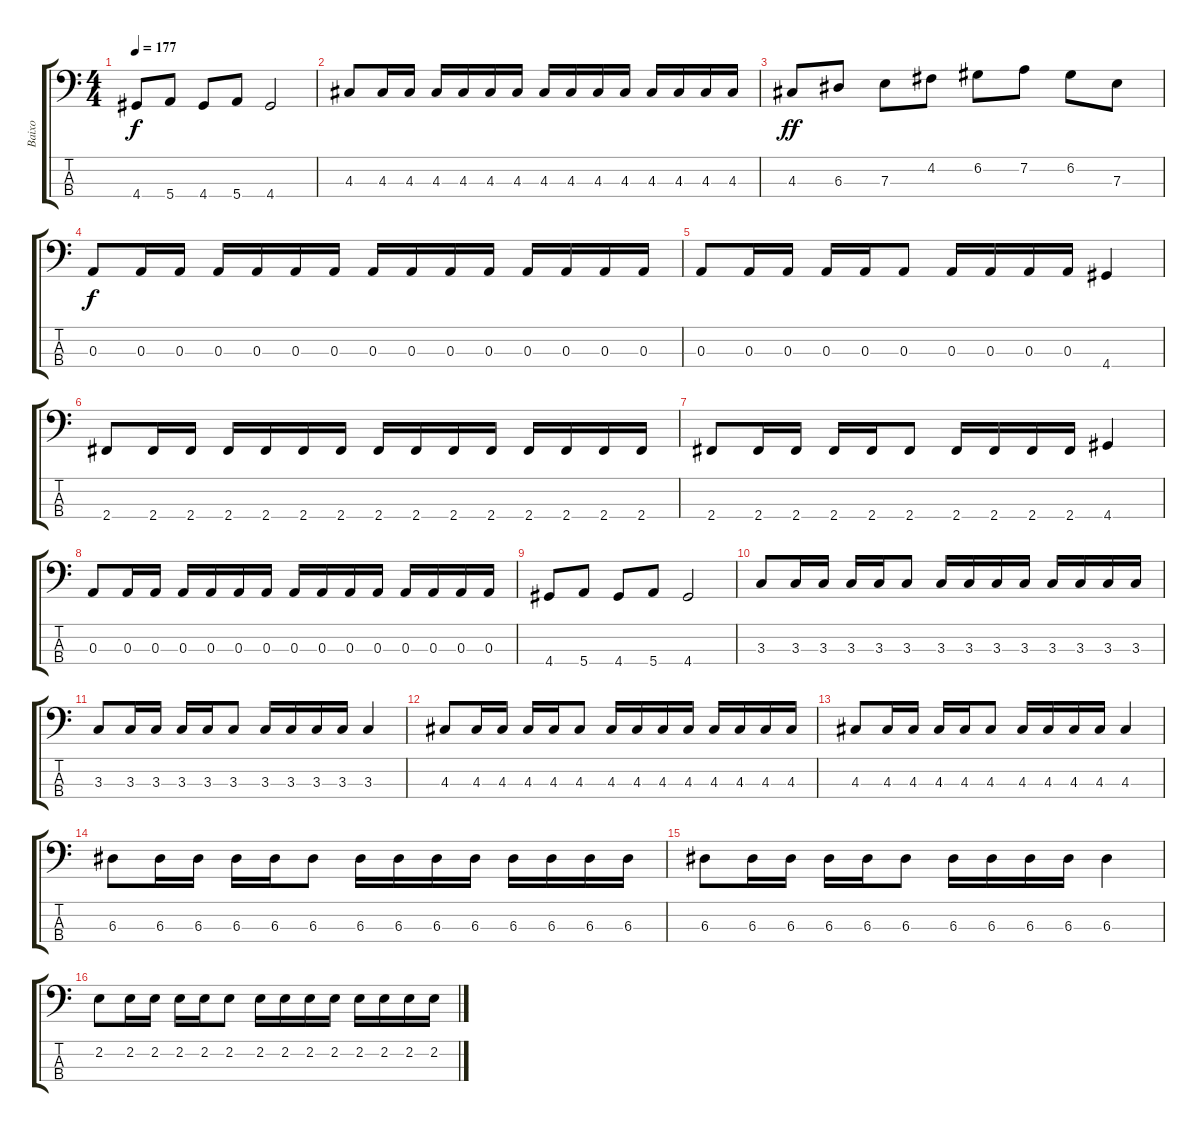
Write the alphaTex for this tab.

\track ("Baixo" "Baixo") {instrument electricbassfinger}
\staff {score tabs}
\tuning (G2 D2 A1 E1) {hide}
\ts (4 4)
\tempo 177
\clef f4
\ks c
4.4.8{dy f} 5.4.8 4.4.8 5.4.8 4.4.2 |
4.3.8 4.3.16 4.3.16 4.3.16 4.3.16 4.3.16 4.3.16 4.3.16 4.3.16 4.3.16 4.3.16 4.3.16 4.3.16 4.3.16 4.3.16 |
4.3.8{dy ff instrument slapbass2} 6.3.8 7.3.8 4.2.8 6.2.8 7.2.8 6.2.8 7.3.8 |
0.3.8{dy f instrument electricbassfinger} 0.3.16 0.3.16 0.3.16 0.3.16 0.3.16 0.3.16 0.3.16 0.3.16 0.3.16 0.3.16 0.3.16 0.3.16 0.3.16 0.3.16 |
0.3.8 0.3.16 0.3.16 0.3.16 0.3.16 0.3.8 0.3.16 0.3.16 0.3.16 0.3.16 4.4.4 |
2.4.8 2.4.16 2.4.16 2.4.16 2.4.16 2.4.16 2.4.16 2.4.16 2.4.16 2.4.16 2.4.16 2.4.16 2.4.16 2.4.16 2.4.16 |
2.4.8 2.4.16 2.4.16 2.4.16 2.4.16 2.4.8 2.4.16 2.4.16 2.4.16 2.4.16 4.4.4 |
0.3.8 0.3.16 0.3.16 0.3.16 0.3.16 0.3.16 0.3.16 0.3.16 0.3.16 0.3.16 0.3.16 0.3.16 0.3.16 0.3.16 0.3.16 |
4.4.8 5.4.8 4.4.8 5.4.8 4.4.2 |
3.3.8 3.3.16 3.3.16 3.3.16 3.3.16 3.3.8 3.3.16 3.3.16 3.3.16 3.3.16 3.3.16 3.3.16 3.3.16 3.3.16 |
3.3.8 3.3.16 3.3.16 3.3.16 3.3.16 3.3.8 3.3.16 3.3.16 3.3.16 3.3.16 3.3.4 |
4.3.8 4.3.16 4.3.16 4.3.16 4.3.16 4.3.8 4.3.16 4.3.16 4.3.16 4.3.16 4.3.16 4.3.16 4.3.16 4.3.16 |
4.3.8 4.3.16 4.3.16 4.3.16 4.3.16 4.3.8 4.3.16 4.3.16 4.3.16 4.3.16 4.3.4 |
6.3.8 6.3.16 6.3.16 6.3.16 6.3.16 6.3.8 6.3.16 6.3.16 6.3.16 6.3.16 6.3.16 6.3.16 6.3.16 6.3.16 |
6.3.8 6.3.16 6.3.16 6.3.16 6.3.16 6.3.8 6.3.16 6.3.16 6.3.16 6.3.16 6.3.4 |
2.2.8 2.2.16 2.2.16 2.2.16 2.2.16 2.2.8 2.2.16 2.2.16 2.2.16 2.2.16 2.2.16 2.2.16 2.2.16 2.2.16
